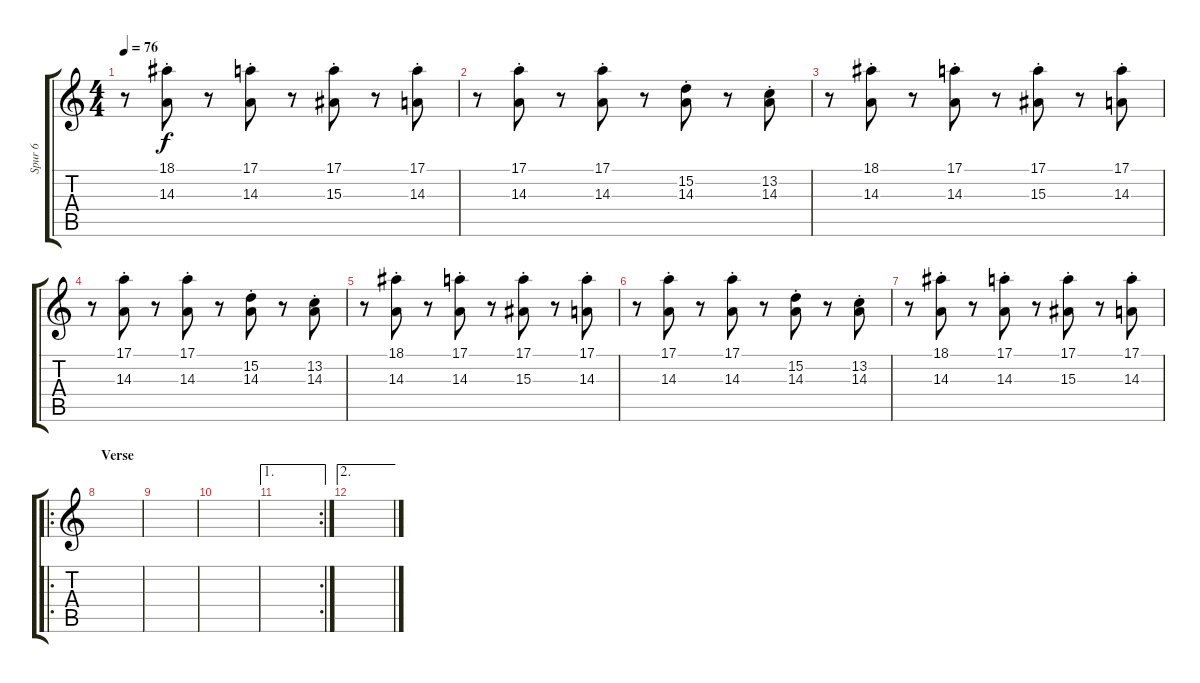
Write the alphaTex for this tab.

\track ("Spur 6" "Spur 6") {instrument rockorgan}
\staff {score tabs}
\tuning (E4 B3 G3 D3 A2 E2) {hide}
\ts (4 4)
\tempo 76
\clef g2
\ks c
r.8{dy f} (18.1{st} 14.3{st}).8 r.8 (17.1{st} 14.3{st}).8 r.8 (17.1{st} 15.3{st}).8 r.8 (17.1{st} 14.3{st}).8 |
r.8 (17.1{st} 14.3{st}).8 r.8 (17.1{st} 14.3{st}).8 r.8 (15.2{st} 14.3{st}).8 r.8 (13.2{st} 14.3{st}).8 |
r.8 (18.1{st} 14.3{st}).8 r.8 (17.1{st} 14.3{st}).8 r.8 (17.1{st} 15.3{st}).8 r.8 (17.1{st} 14.3{st}).8 |
r.8 (17.1{st} 14.3{st}).8 r.8 (17.1{st} 14.3{st}).8 r.8 (15.2{st} 14.3{st}).8 r.8 (13.2{st} 14.3{st}).8 |
r.8 (18.1{st} 14.3{st}).8 r.8 (17.1{st} 14.3{st}).8 r.8 (17.1{st} 15.3{st}).8 r.8 (17.1{st} 14.3{st}).8 |
r.8 (17.1{st} 14.3{st}).8 r.8 (17.1{st} 14.3{st}).8 r.8 (15.2{st} 14.3{st}).8 r.8 (13.2{st} 14.3{st}).8 |
r.8 (18.1{st} 14.3{st}).8 r.8 (17.1{st} 14.3{st}).8 r.8 (17.1{st} 15.3{st}).8 r.8 (17.1{st} 14.3{st}).8 |
\ro
\section ("" "Verse")
|
|
|
\ae 1
\rc 2
|
\ae 2
